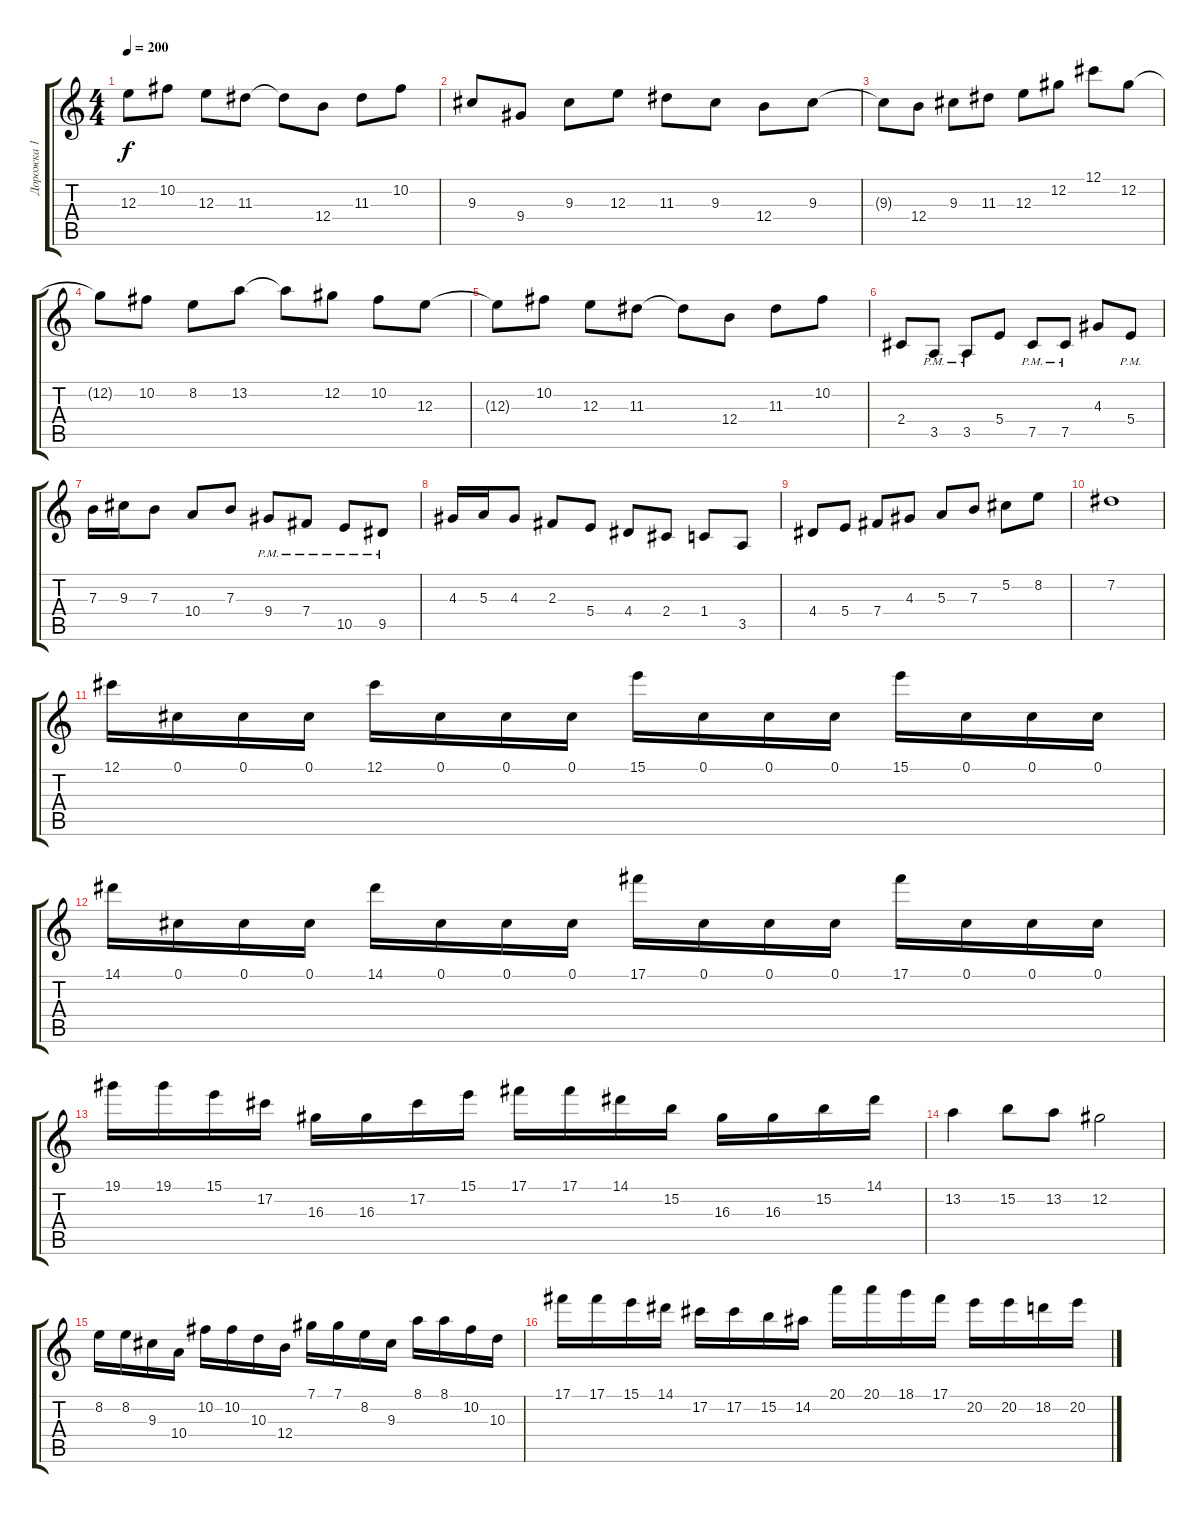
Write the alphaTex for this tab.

\track ("Дорожка 1" "Дорожка 1") {instrument overdrivenguitar}
\staff {score tabs}
\tuning (Db4 Ab3 E3 B2 Gb2 Db2) {hide}
\ts (4 4)
\tempo 200
\clef g2
\ks c
12.3{t}.8{dy f} 10.2.8 12.3.8 11.3.8 11.3{t}.8 12.4.8 11.3.8 10.2.8 |
9.3.8 9.4.8 9.3.8 12.3.8 11.3.8 9.3.8 12.4.8 9.3.8 |
9.3{t}.8 12.4.8 9.3.8 11.3.8 12.3.8 12.2.8 12.1.8 12.2.8 |
12.2{t}.8 10.2.8 8.2.8 13.2.8 13.2{t}.8 12.2.8 10.2.8 12.3.8 |
12.3{t}.8 10.2.8 12.3.8 11.3.8 11.3{t}.8 12.4.8 11.3.8 10.2.8 |
2.4.8 3.5{pm}.8 3.5{pm}.8 5.4.8 7.5{pm}.8 7.5{pm}.8 4.3.8 5.4{pm}.8 |
7.3.16 9.3.16 7.3.8 10.4.8 7.3.8 9.4{pm}.8 7.4{pm}.8 10.5{pm}.8 9.5{pm}.8 |
4.3.16 5.3.16 4.3.8 2.3.8 5.4.8 4.4.8 2.4.8 1.4.8 3.5.8 |
4.4.8 5.4.8 7.4.8 4.3.8 5.3.8 7.3.8 5.2.8 8.2.8 |
7.2.1 |
12.1.16 0.1.16 0.1.16 0.1.16 12.1.16 0.1.16 0.1.16 0.1.16 15.1.16 0.1.16 0.1.16 0.1.16 15.1.16 0.1.16 0.1.16 0.1.16 |
14.1.16 0.1.16 0.1.16 0.1.16 14.1.16 0.1.16 0.1.16 0.1.16 17.1.16 0.1.16 0.1.16 0.1.16 17.1.16 0.1.16 0.1.16 0.1.16 |
19.1.16 19.1.16 15.1.16 17.2.16 16.3.16 16.3.16 17.2.16 15.1.16 17.1.16 17.1.16 14.1.16 15.2.16 16.3.16 16.3.16 15.2.16 14.1.16 |
13.2.4 15.2.8 13.2.8 12.2.2 |
8.2.16 8.2.16 9.3.16 10.4.16 10.2.16 10.2.16 10.3.16 12.4.16 7.1.16 7.1.16 8.2.16 9.3.16 8.1.16 8.1.16 10.2.16 10.3.16 |
17.1.16 17.1.16 15.1.16 14.1.16 17.2.16 17.2.16 15.2.16 14.2.16 20.1.16 20.1.16 18.1.16 17.1.16 20.2.16 20.2.16 18.2.16 20.2.16
